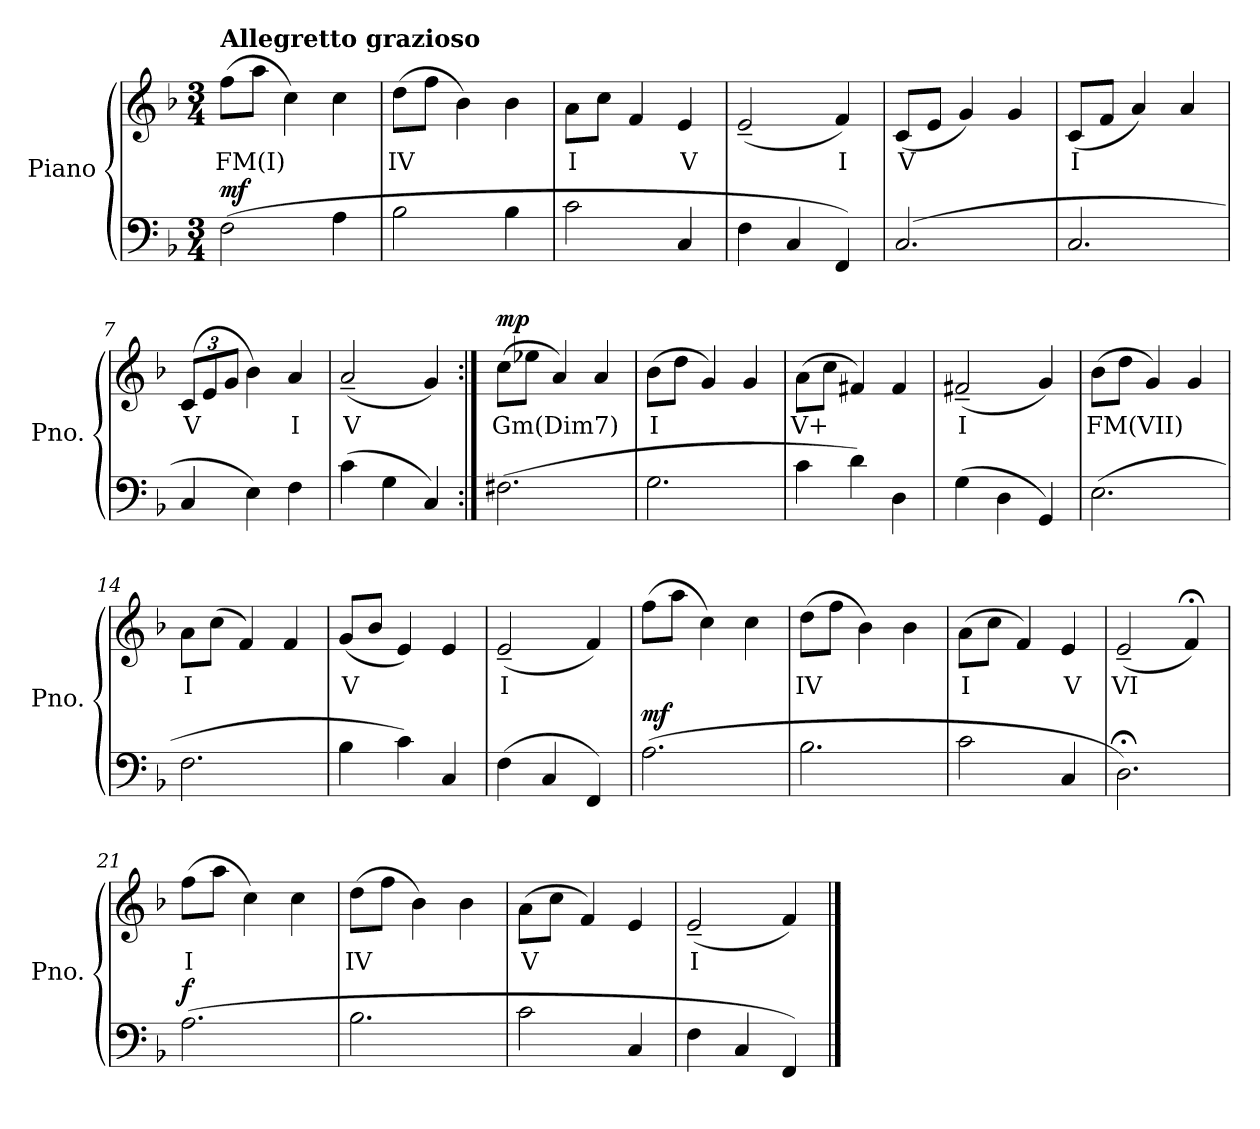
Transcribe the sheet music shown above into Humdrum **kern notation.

**kern	**dynam	**kern	**text	**dynam
*part2	*part2	*part1	*part1	*part1
*staff2	*staff2	*staff1	*staff1	*staff1
*I"Piano	*	*I"Piano	*	*
*I'Pno.	*	*I'Pno.	*	*
*clefF4	*	*clefG2	*	*
*k[b-]	*	*k[b-]	*	*
*M3/4	*	*M3/4	*	*
*MM200	*	*MM200	*	*
=1	=1	=1	=1	=1
!	!	!LO:TX:a:B:t=Allegretto grazioso	!	!
!	!LO:DY:a	!	!LO:LY:b	!
(>2F\	mf	(>8ff\L	FM(I)	.
.	.	8aa\J	.	.
.	.	4cc\)	.	.
4A\	.	4cc\	.	.
=2	=2	=2	=2	=2
!	!	!	!LO:LY:b	!
2B-\	.	(>8dd\L	IV	.
.	.	8ff\J	.	.
.	.	4b-\)	.	.
4B-\	.	4b-\	.	.
=3	=3	=3	=3	=3
!	!	!	!LO:LY:b	!
2c\	.	8a\L	I	.
.	.	8cc\J	.	.
.	.	4f/	.	.
!	!	!	!LO:LY:b	!
4C/	.	4e/	V	.
=4	=4	=4	=4	=4
4F\	.	(<2e~/	.	.
4C/	.	.	.	.
!	!	!	!LO:LY:b	!
4FF/)	.	4f/)	I	.
!!LO:LB:g=z
=5	=5	=5	=5	=5
!	!	!	!LO:LY:b	!
(>2.C/	.	(<8c/L	V	.
.	.	8e/J	.	.
.	.	4g/)	.	.
.	.	4g/	.	.
=6	=6	=6	=6	=6
!	!	!	!LO:LY:b	!
2.C/	.	(<8c/L	I	.
.	.	8f/J	.	.
.	.	4a/)	.	.
.	.	4a/	.	.
=7	=7	=7	=7	=7
*	*	*Xbrackettup	*	*
!	!	!	!LO:LY:b	!
4C/	.	(<12c/L	V	.
.	.	12e/	.	.
.	.	12g/J	.	.
4E\)	.	4b-\)	.	.
!	!	!	!LO:LY:b	!
4F\	.	4a/	I	.
=8	=8	=8	=8	=8
!	!	!	!LO:LY:b	!
(>4c\	.	(<2a~/	V	.
4G\	.	.	.	.
4C/)	.	4g/)	.	.
!!LO:LB:g=z
=9:|!	=9:|!	=9:|!	=9:|!	=9:|!
!	!	!	!LO:LY:b	!LO:DY:b
(>2.F#X\	.	(>8cc\L	Gm(Dim7)	mp
.	.	8ee-X\J	.	.
.	.	4a/)	.	.
.	.	4a/	.	.
=10	=10	=10	=10	=10
!	!	!	!LO:LY:b	!
2.G\	.	(>8b-\L	I	.
.	.	8dd\J	.	.
.	.	4g/)	.	.
.	.	4g/	.	.
=11	=11	=11	=11	=11
!	!	!	!LO:LY:b	!
4c\	.	(>8a\L	V+	.
.	.	8cc\J	.	.
4d\)	.	4f#X/)	.	.
4D\	.	4f#/	.	.
=12	=12	=12	=12	=12
!	!	!	!LO:LY:b	!
(>4G\	.	(<2f#X~/	I	.
4D\	.	.	.	.
4GG/)	.	4g/)	.	.
=13	=13	=13	=13	=13
!	!	!	!LO:LY:b	!
(>2.E\	.	(>8b-\L	FM(VII)	.
.	.	8dd\J	.	.
.	.	4g/)	.	.
.	.	4g/	.	.
!!LO:LB:g=z
=14	=14	=14	=14	=14
!	!	!	!LO:LY:b	!
2.F\	.	8a\L	I	.
.	.	(>8cc\J	.	.
.	.	4f/)	.	.
.	.	4f/	.	.
=15	=15	=15	=15	=15
!	!	!	!LO:LY:b	!
4B-\	.	(<8g/L	V	.
.	.	8b-/J	.	.
4c\)	.	4e/)	.	.
4C/	.	4e/	.	.
=16	=16	=16	=16	=16
!	!	!	!LO:LY:b	!
(>4F\	.	(<2e~/	I	.
4C/	.	.	.	.
4FF/)	.	4f/)	.	.
=17	=17	=17	=17	=17
!	!LO:DY:a	!	!	!
(>2.A\	mf	(>8ff\L	.	.
.	.	8aa\J	.	.
.	.	4cc\)	.	.
.	.	4cc\	.	.
=18	=18	=18	=18	=18
!	!	!	!LO:LY:b	!
2.B-\	.	(>8dd\L	IV	.
.	.	8ff\J	.	.
.	.	4b-\)	.	.
.	.	4b-\	.	.
!!LO:PB:g=z
=19	=19	=19	=19	=19
!	!	!	!LO:LY:b	!
2c\	.	(>8a\L	I	.
.	.	8cc\J	.	.
.	.	4f/)	.	.
!	!	!	!LO:LY:b	!
4C/	.	4e/	V	.
=20	=20	=20	=20	=20
!	!	!	!LO:LY:b	!
2.D;<\)	.	(<2e~/	VI	.
.	.	4f;</)	.	.
=21	=21	=21	=21	=21
!	!LO:DY:a	!	!LO:LY:b	!
(>2.A\	f	(>8ff\L	I	.
.	.	8aa\J	.	.
.	.	4cc\)	.	.
.	.	4cc\	.	.
=22	=22	=22	=22	=22
!	!	!	!LO:LY:b	!
2.B-\	.	(>8dd\L	IV	.
.	.	8ff\J	.	.
.	.	4b-\)	.	.
.	.	4b-\	.	.
=23	=23	=23	=23	=23
!	!	!	!LO:LY:b	!
2c\	.	(>8a\L	V	.
.	.	8cc\J	.	.
.	.	4f/)	.	.
4C/	.	4e/	.	.
=24	=24	=24	=24	=24
!	!	!	!LO:LY:b	!
4F\	.	(<2e~/	I	.
4C/	.	.	.	.
4FF/)	.	4f/)	.	.
==	==	==	==	==
*-	*-	*-	*-	*-
